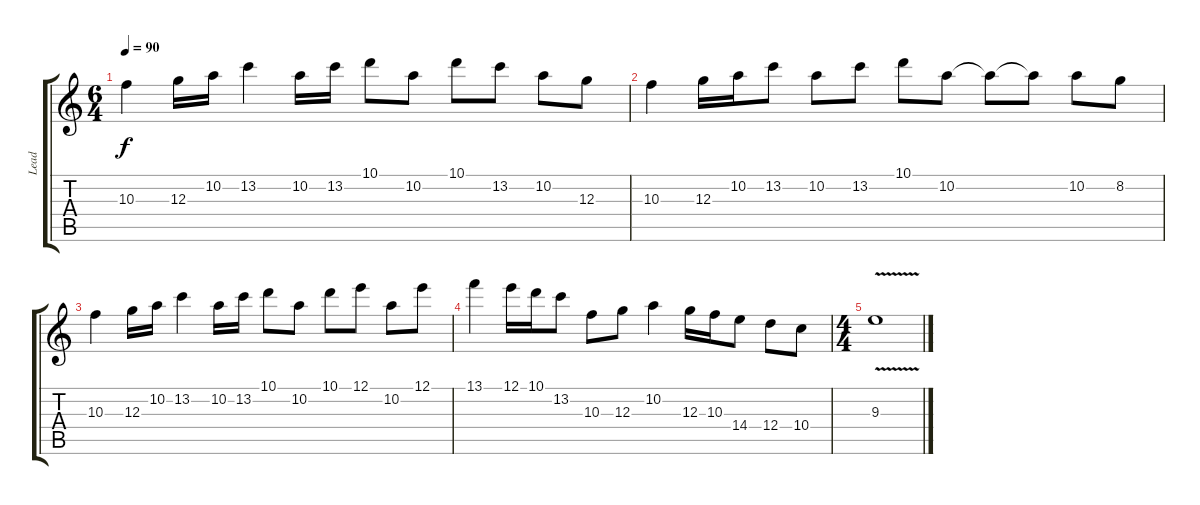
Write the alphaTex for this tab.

\track ("Lead" "Lead") {instrument distortionguitar}
\staff {score tabs}
\tuning (E4 B3 G3 D3 A2 E2) {hide}
\ts (6 4)
\tempo 90
\clef g2
\ks c
10.3.4{dy f} 12.3.16 10.2.16 13.2.4 10.2.16 13.2.16 10.1.8 10.2.8 10.1.8 13.2.8 10.2.8 12.3.8 |
10.3.4 12.3.16 10.2.16 13.2.8 10.2.8 13.2.8 10.1.8 10.2.8 10.2{t}.8 10.2{t}.8 10.2.8 8.2.8 |
10.3.4 12.3.16 10.2.16 13.2.4 10.2.16 13.2.16 10.1.8 10.2.8 10.1.8 12.1.8 10.2.8 12.1.8 |
13.1.4 12.1.16 10.1.16 13.2.8 10.3.8 12.3.8 10.2.4 12.3.16 10.3.16 14.4.8 12.4.8 10.4.8 |
\ts (4 4)
9.3{v}.1
